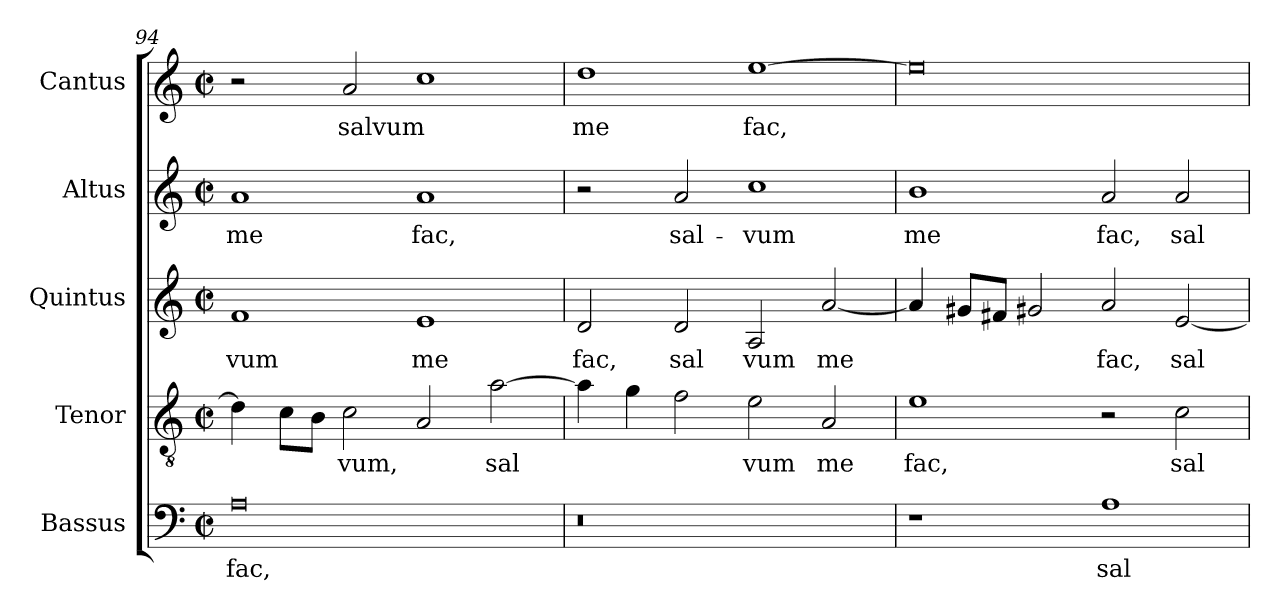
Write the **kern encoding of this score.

**kern	**text	**kern	**text	**kern	**text	**kern	**text	**kern	**text
*part5	*part5	*part4	*part4	*part3	*part3	*part2	*part2	*part1	*part1
*staff5	*staff5	*staff4	*staff4	*staff3	*staff3	*staff2	*staff2	*staff1	*staff1
*I"Bassus	*	*I"Tenor	*	*I"Quintus	*	*I"Altus	*	*I"Cantus	*
*clefF4	*	*clefGv2	*	*clefG2	*	*clefG2	*	*clefG2	*
*	*	*k[]	*	*	*	*k[]	*	*	*
*	*	*C:	*	*	*	*C:	*	*	*
*M2/2	*	*M2/2	*	*M2/2	*	*M2/2	*	*M2/2	*
*met(c|)	*	*met(c|)	*	*met(c|)	*	*met(c|)	*	*met(c|)	*
=94	=94	=94	=94	=94	=94	=94	=94	=94	=94
!	!LO:LY:b:cj	!	!	!	!LO:LY:b:cj	!	!LO:LY:b:cj	!	!
0A	fac,	4d\]	.	1f	-vum	1a	me	2r	.
.	.	8c\L	.	.	.	.	.	.	.
.	.	8B\J	.	.	.	.	.	.	.
!	!	!	!LO:LY:b	!	!	!	!	!	!LO:LY:b
.	.	2c\	vum,	.	.	.	.	2a/	salvum
!	!	!	!	!	!LO:LY:b:cj	!	!LO:LY:b:cj	!	!
.	.	2A/	.	1e	me	1a	fac,	1cc	.
!	!	!	!LO:LY:b	!	!	!	!	!	!
.	.	[>2a\	sal	.	.	.	.	.	.
!!LO:LB:g=z
=95	=95	=95	=95	=95	=95	=95	=95	=95	=95
!	!	!	!	!	!LO:LY:b:cj	!	!	!	!LO:LY:b:cj
0r	.	4a\]	.	2d/	fac,	2r	.	1dd	me
.	.	4g\	.	.	.	.	.	.	.
!	!	!	!	!	!LO:LY:b:cj	!	!LO:LY:b:cj	!	!
.	.	2f\	.	2d/	sal	2a/	sal-	.	.
!	!	!	!LO:LY:b:cj	!	!LO:LY:b:cj	!	!LO:LY:b:cj	!	!LO:LY:b:cj
.	.	2e\	vum	2A/	vum	1cc	-vum	[>1ee	fac,
!	!	!	!LO:LY:b:cj	!	!LO:LY:b	!	!	!	!
.	.	2A/	me	[<2a/	me	.	.	.	.
=96	=96	=96	=96	=96	=96	=96	=96	=96	=96
!	!	!	!LO:LY:b:cj	!	!	!	!LO:LY:b:cj	!	!
1r	.	1e	fac,	4a/]	.	1b	me	0ee]	.
.	.	.	.	8g#/L	.	.	.	.	.
.	.	.	.	8f#/J	.	.	.	.	.
.	.	.	.	2g#X/	.	.	.	.	.
!	!LO:LY:b:cj	!	!	!	!LO:LY:b:cj	!	!LO:LY:b:cj	!	!
1A	sal	2r	.	2a/	fac,	2a/	fac,	.	.
!	!	!	!LO:LY:b:cj	!	!LO:LY:b	!	!LO:LY:b:cj	!	!
.	.	2c\	sal-	[<2e/	sal	2a/	sal-	.	.
=	=	=	=	=	=	=	=	=	=
*-	*-	*-	*-	*-	*-	*-	*-	*-	*-
